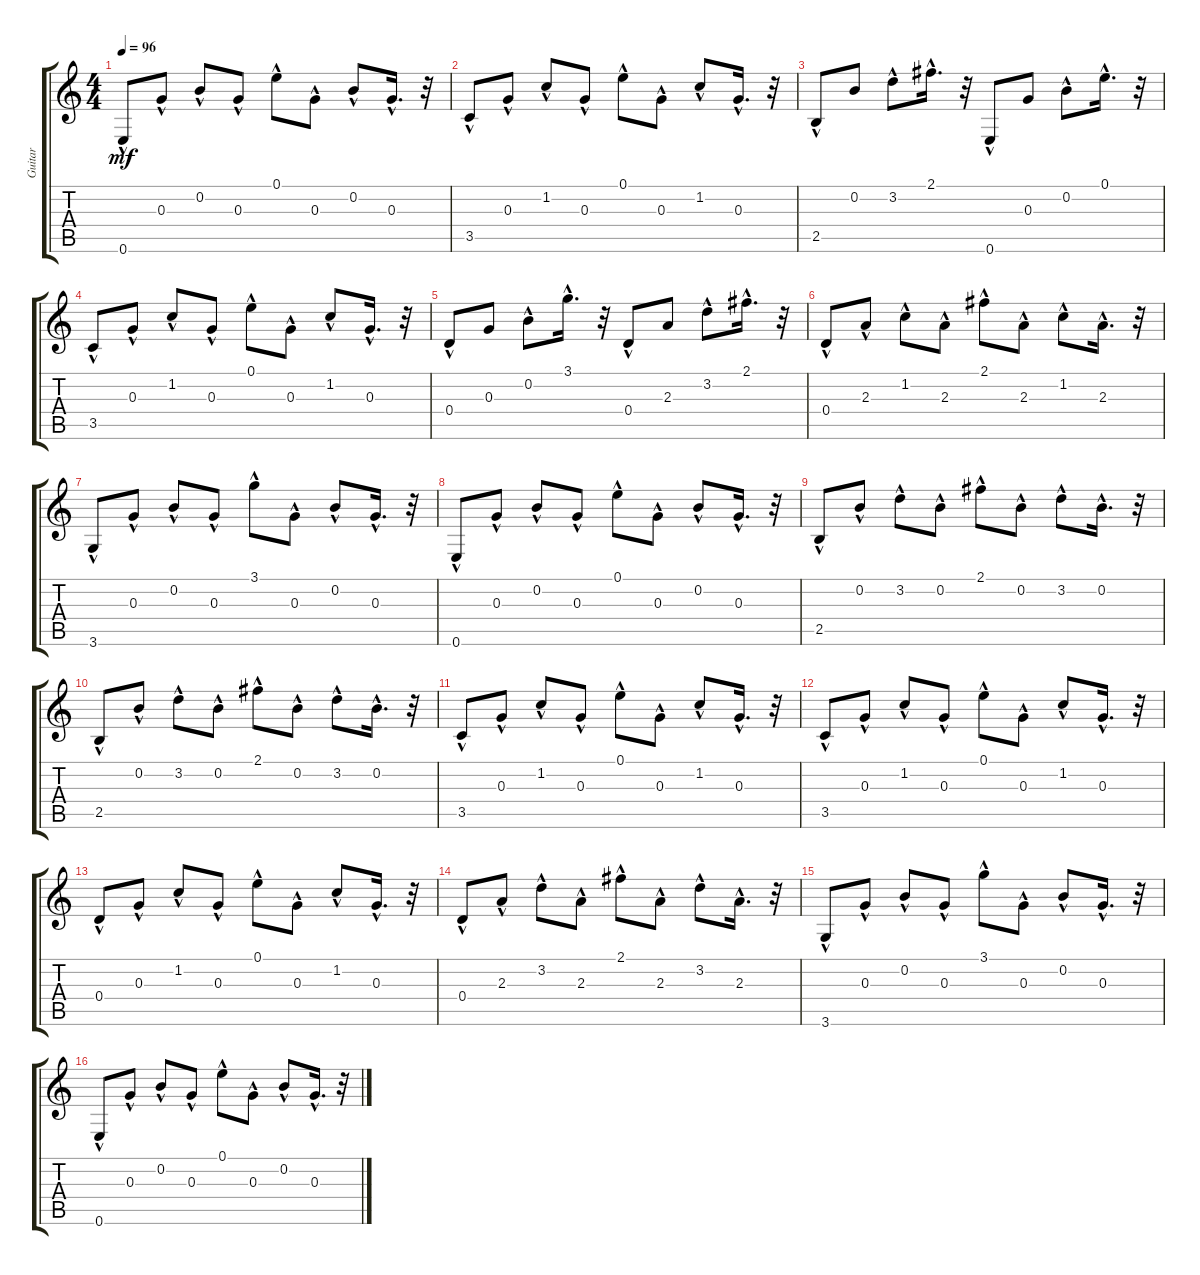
\track ("Guitar" "Guitar") {instrument acousticguitarsteel}
\staff {score tabs}
\tuning (E4 B3 G3 D3 A2 E2) {hide}
\ts (4 4)
\tempo 96
\clef g2
\ks c
0.6{hac}.8{dy mf} 0.3{hac}.8 0.2{hac}.8 0.3{hac}.8 0.1{hac}.8 0.3{hac}.8 0.2{hac}.8 0.3{hac}.16{d} r.32 |
3.5{hac}.8 0.3{hac}.8 1.2{hac}.8 0.3{hac}.8 0.1{hac}.8 0.3{hac}.8 1.2{hac}.8 0.3{hac}.16{d} r.32 |
2.5{hac}.8 0.2.8 3.2{hac}.8 2.1{hac}.16{d} r.32 0.6{hac}.8 0.3.8 0.2{hac}.8 0.1{hac}.16{d} r.32 |
3.5{hac}.8 0.3{hac}.8 1.2{hac}.8 0.3{hac}.8 0.1{hac}.8 0.3{hac}.8 1.2{hac}.8 0.3{hac}.16{d} r.32 |
0.4{hac}.8 0.3.8 0.2{hac}.8 3.1{hac}.16{d} r.32 0.4{hac}.8 2.3.8 3.2{hac}.8 2.1{hac}.16{d} r.32 |
0.4{hac}.8 2.3{hac}.8 1.2{hac}.8 2.3{hac}.8 2.1{hac}.8 2.3{hac}.8 1.2{hac}.8 2.3{hac}.16{d} r.32 |
3.6{hac}.8 0.3{hac}.8 0.2{hac}.8 0.3{hac}.8 3.1{hac}.8 0.3{hac}.8 0.2{hac}.8 0.3{hac}.16{d} r.32 |
0.6{hac}.8 0.3{hac}.8 0.2{hac}.8 0.3{hac}.8 0.1{hac}.8 0.3{hac}.8 0.2{hac}.8 0.3{hac}.16{d} r.32 |
2.5{hac}.8 0.2{hac}.8 3.2{hac}.8 0.2{hac}.8 2.1{hac}.8 0.2{hac}.8 3.2{hac}.8 0.2{hac}.16{d} r.32 |
2.5{hac}.8 0.2{hac}.8 3.2{hac}.8 0.2{hac}.8 2.1{hac}.8 0.2{hac}.8 3.2{hac}.8 0.2{hac}.16{d} r.32 |
3.5{hac}.8 0.3{hac}.8 1.2{hac}.8 0.3{hac}.8 0.1{hac}.8 0.3{hac}.8 1.2{hac}.8 0.3{hac}.16{d} r.32 |
3.5{hac}.8 0.3{hac}.8 1.2{hac}.8 0.3{hac}.8 0.1{hac}.8 0.3{hac}.8 1.2{hac}.8 0.3{hac}.16{d} r.32 |
0.4{hac}.8 0.3{hac}.8 1.2{hac}.8 0.3{hac}.8 0.1{hac}.8 0.3{hac}.8 1.2{hac}.8 0.3{hac}.16{d} r.32 |
0.4{hac}.8 2.3{hac}.8 3.2{hac}.8 2.3{hac}.8 2.1{hac}.8 2.3{hac}.8 3.2{hac}.8 2.3{hac}.16{d} r.32 |
3.6{hac}.8 0.3{hac}.8 0.2{hac}.8 0.3{hac}.8 3.1{hac}.8 0.3{hac}.8 0.2{hac}.8 0.3{hac}.16{d} r.32 |
0.6{hac}.8 0.3{hac}.8 0.2{hac}.8 0.3{hac}.8 0.1{hac}.8 0.3{hac}.8 0.2{hac}.8 0.3{hac}.16{d} r.32
